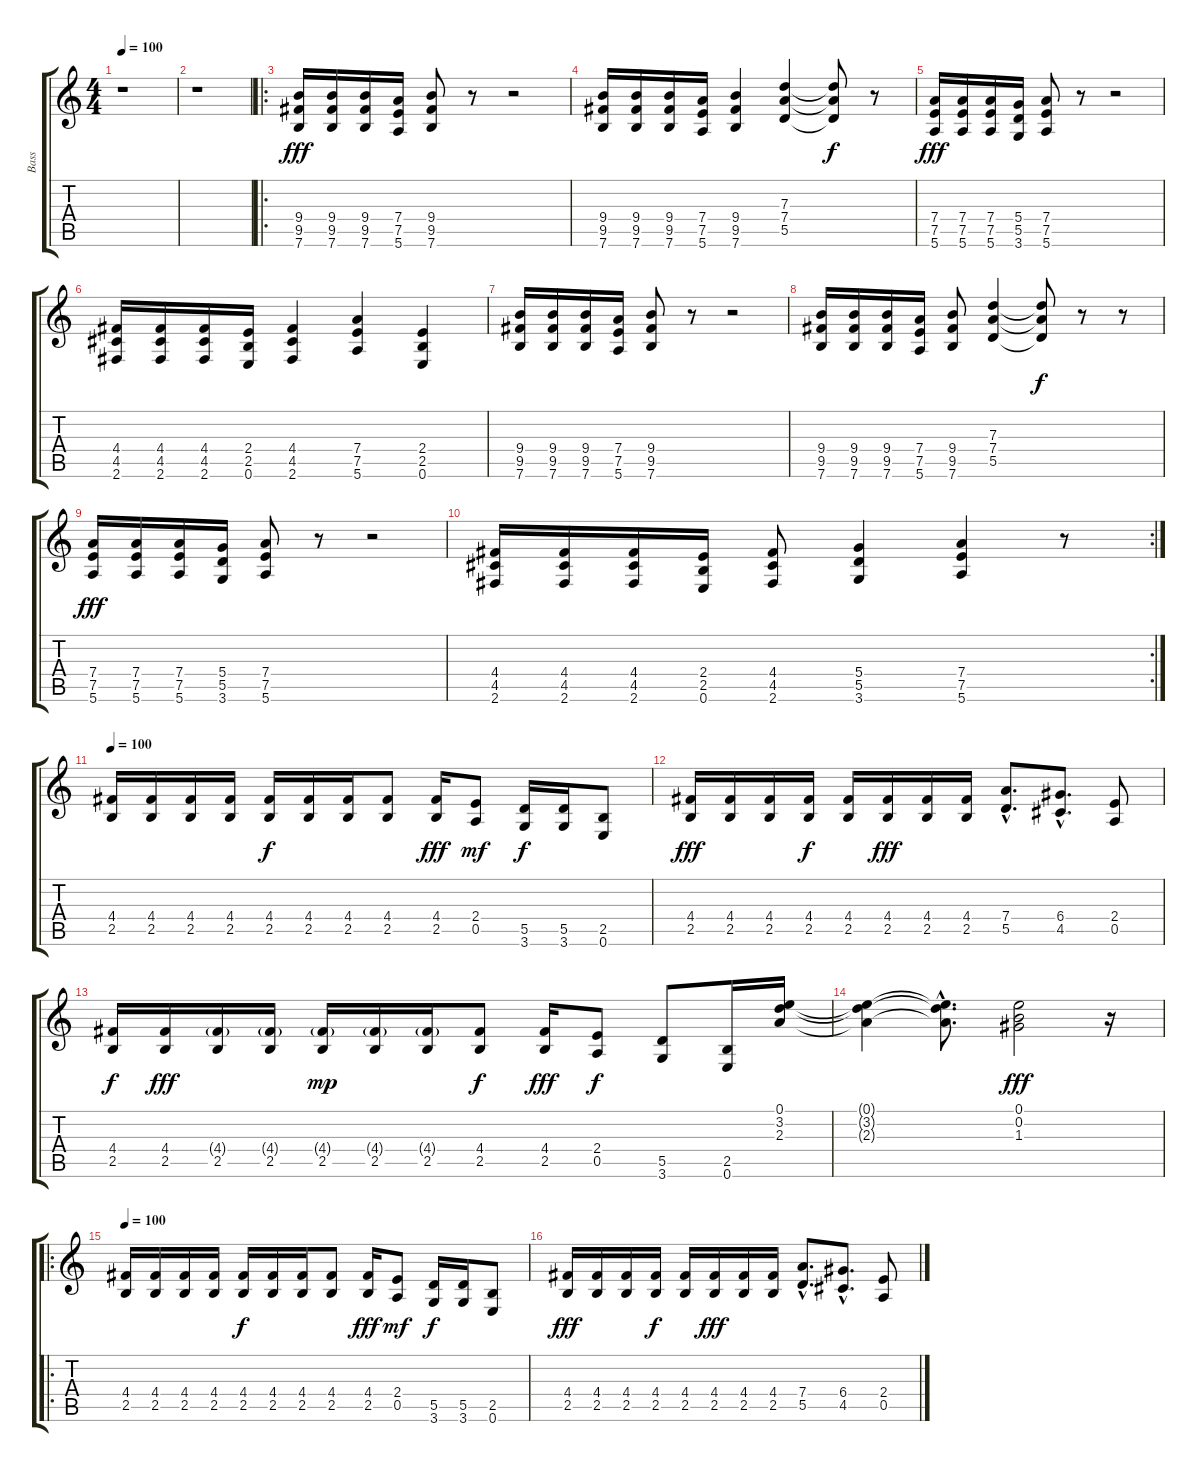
\track ("Bass" "Bass") {instrument distortionguitar}
\staff {score tabs}
\tuning (E4 B3 G3 D3 A2 E2) {hide}
\ts (4 4)
\tempo 100
\tempo 92
\tempo 100
\clef g2
\ks c
r.1{dy fff instrument distortionguitar} |
r.1 |
\ro
(9.4 9.5 7.6).16 (9.4 9.5 7.6).16 (9.4 9.5 7.6).16 (7.4 7.5 5.6).16 (9.4 9.5 7.6).8 r.8 r.2 |
(9.4 9.5 7.6).16 (9.4 9.5 7.6).16 (9.4 9.5 7.6).16 (7.4 7.5 5.6).16 (9.4 9.5 7.6).4 (7.3 7.4 5.5).4 (7.3{t} 7.4{t} 5.5{t}).8{dy f} r.8 |
(7.4 7.5 5.6).16{dy fff} (7.4 7.5 5.6).16 (7.4 7.5 5.6).16 (5.4 5.5 3.6).16 (7.4 7.5 5.6).8 r.8 r.2 |
(4.4 4.5 2.6).16 (4.4 4.5 2.6).16 (4.4 4.5 2.6).16 (2.4 2.5 0.6).16 (4.4 4.5 2.6).4 (7.4 7.5 5.6).4 (2.4 2.5 0.6).4 |
(9.4 9.5 7.6).16 (9.4 9.5 7.6).16 (9.4 9.5 7.6).16 (7.4 7.5 5.6).16 (9.4 9.5 7.6).8 r.8 r.2 |
(9.4 9.5 7.6).16 (9.4 9.5 7.6).16 (9.4 9.5 7.6).16 (7.4 7.5 5.6).16 (9.4 9.5 7.6).8 (7.3 7.4 5.5).4 (7.3{t} 7.4{t} 5.5{t}).8{dy f} r.8 r.8 |
(7.4 7.5 5.6).16{dy fff} (7.4 7.5 5.6).16 (7.4 7.5 5.6).16 (5.4 5.5 3.6).16 (7.4 7.5 5.6).8 r.8 r.2 |
\rc 2
(4.4 4.5 2.6).16 (4.4 4.5 2.6).16 (4.4 4.5 2.6).16 (2.4 2.5 0.6).16 (4.4 4.5 2.6).8 (5.4 5.5 3.6).4 (7.4 7.5 5.6).4 r.8 |
\tempo 100
(4.4 2.5).16 (4.4 2.5).16 (4.4 2.5).16 (4.4 2.5).16 (4.4 2.5).16{dy f} (4.4 2.5).16 (4.4 2.5).16 (4.4 2.5).8 (4.4 2.5).16{dy fff} (2.4 0.5).8{dy mf} (5.5 3.6).16{dy f} (5.5 3.6).16 (2.5 0.6).8 |
(4.4 2.5).16{dy fff} (4.4 2.5).16 (4.4 2.5).16 (4.4 2.5).16{dy f} (4.4 2.5).16 (4.4 2.5).16{dy fff} (4.4 2.5).16 (4.4 2.5).16 (7.4{hac} 5.5{hac}).8{d} (6.4{hac} 4.5{hac}).8{d} (2.4 0.5).8 |
(4.4 2.5).16{dy f} (4.4 2.5).16{dy fff} (4.4{g} 2.5).16 (4.4{g} 2.5).16 (4.4{g} 2.5).16{dy mp} (4.4{g} 2.5).16 (4.4{g} 2.5).16 (4.4 2.5).8{dy f} (4.4 2.5).16{dy fff} (2.4 0.5).8{dy f} (5.5 3.6).8 (2.5 0.6).16 (0.1 3.2 2.3).16 |
(0.1{t} 3.2{t} 2.3{t}).4 (0.1{hac t} 3.2{hac t} 2.3{hac t}).8{d} (0.1 0.2 1.3).2{dy fff} r.16 |
\ro
\tempo 100
(4.4 2.5).16 (4.4 2.5).16 (4.4 2.5).16 (4.4 2.5).16 (4.4 2.5).16{dy f} (4.4 2.5).16 (4.4 2.5).16 (4.4 2.5).8 (4.4 2.5).16{dy fff} (2.4 0.5).8{dy mf} (5.5 3.6).16{dy f} (5.5 3.6).16 (2.5 0.6).8 |
(4.4 2.5).16{dy fff} (4.4 2.5).16 (4.4 2.5).16 (4.4 2.5).16{dy f} (4.4 2.5).16 (4.4 2.5).16{dy fff} (4.4 2.5).16 (4.4 2.5).16 (7.4{hac} 5.5{hac}).8{d} (6.4{hac} 4.5{hac}).8{d} (2.4 0.5).8
